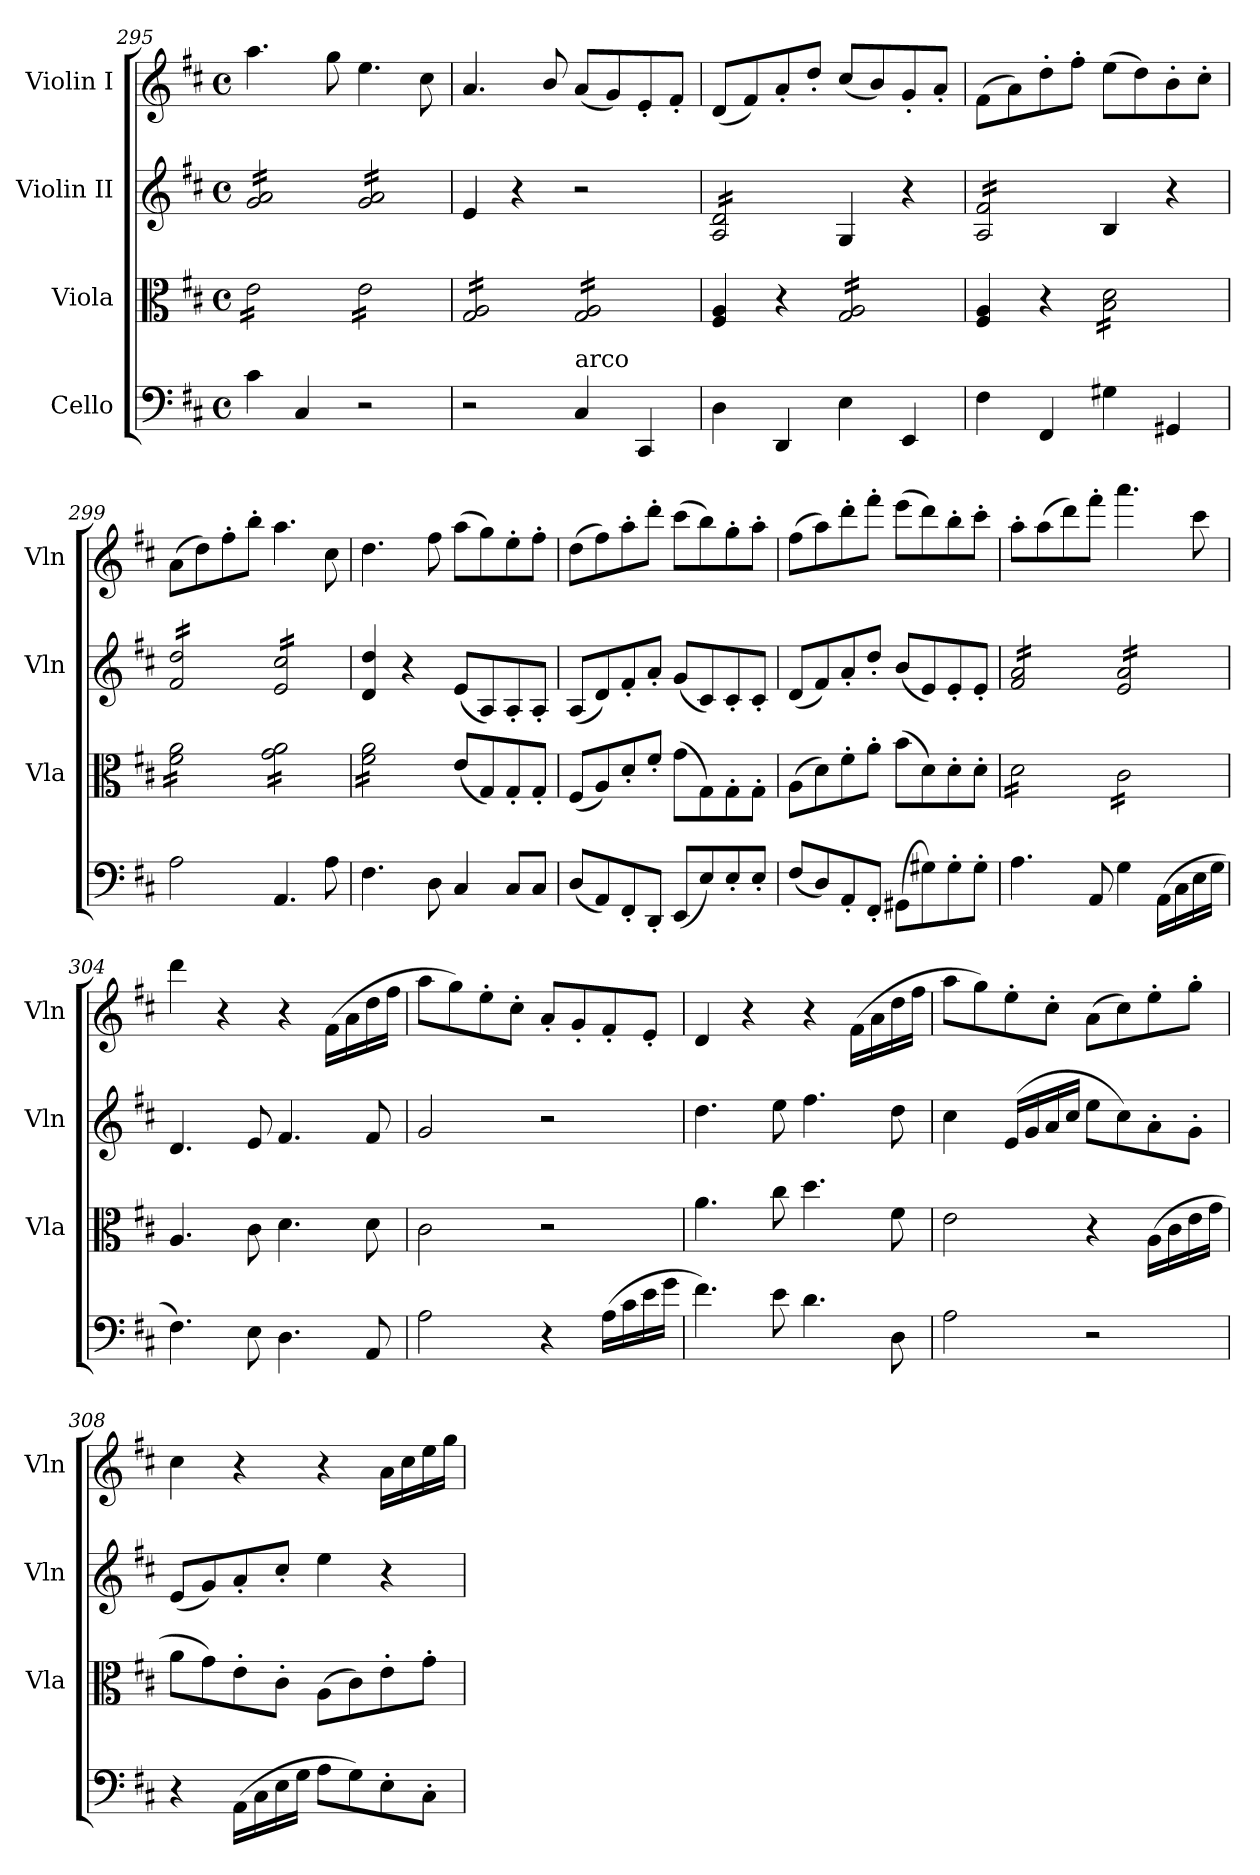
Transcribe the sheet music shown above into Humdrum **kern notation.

**kern	**kern	**kern	**kern
*part4	*part3	*part2	*part1
*staff4	*staff3	*staff2	*staff1
*I"Cello	*I"Viola	*I"Violin II	*I"Violin I
*	*I'Vla	*I'Vln	*I'Vln
*clefF4	*clefC3	*clefG2	*clefG2
*k[f#c#]	*k[f#c#]	*k[f#c#]	*k[f#c#]
*M4/4	*M4/4	*M4/4	*M4/4
*met(c)	*met(c)	*met(c)	*met(c)
=295	=295	=295	=295
*	*tremolo	*	*
*	*	*tremolo	*
4c#\	16e\LL	16g/ 16a/LL	4.aa\
.	16e\	16g/ 16a/	.
.	16e\	16g/ 16a/	.
.	16e\	16g/ 16a/	.
4C#/	16e\	16g/ 16a/	.
.	16e\	16g/ 16a/	.
.	16e\	16g/ 16a/	8gg\
.	16e\JJ	16g/ 16a/JJ	.
2r	16e\LL	16g/ 16a/LL	4.ee\
.	16e\	16g/ 16a/	.
.	16e\	16g/ 16a/	.
.	16e\	16g/ 16a/	.
.	16e\	16g/ 16a/	.
.	16e\	16g/ 16a/	.
.	16e\	16g/ 16a/	8cc#\
.	16e\JJ	16g/ 16a/JJ	.
*	*	*Xtremolo	*
=296	=296	=296	=296
2r	16G/ 16A/LL	4e/	4.a/
.	16G/ 16A/	.	.
.	16G/ 16A/	.	.
.	16G/ 16A/	.	.
.	16G/ 16A/	4r	.
.	16G/ 16A/	.	.
.	16G/ 16A/	.	8b/
.	16G/ 16A/JJ	.	.
!LO:TX:a:t=arco	!	!	!
4C#/	16G/ 16A/LL	2r	(<8a/L
.	16G/ 16A/	.	.
.	16G/ 16A/	.	8g/)
.	16G/ 16A/	.	.
4CC#/	16G/ 16A/	.	8e'/
.	16G/ 16A/	.	.
.	16G/ 16A/	.	8f#'/J
.	16G/ 16A/JJ	.	.
*	*Xtremolo	*	*
=297	=297	=297	=297
*	*	*tremolo	*
4D\	4F#/ 4A/	16A/ 16d/LL	(<8d/L
.	.	16A/ 16d/	.
.	.	16A/ 16d/	8f#/)
.	.	16A/ 16d/	.
4DD/	4r	16A/ 16d/	8a'/
.	.	16A/ 16d/	.
.	.	16A/ 16d/	8dd'/J
.	.	16A/ 16d/JJ	.
*	*	*Xtremolo	*
*	*tremolo	*	*
4E\	16G/ 16A/LL	4G/	(<8cc#/L
.	16G/ 16A/	.	.
.	16G/ 16A/	.	8b/)
.	16G/ 16A/	.	.
4EE/	16G/ 16A/	4r	8g'/
.	16G/ 16A/	.	.
.	16G/ 16A/	.	8a'/J
.	16G/ 16A/JJ	.	.
*	*Xtremolo	*	*
=298	=298	=298	=298
*	*	*tremolo	*
4F#\	4F#/ 4A/	16A/ 16f#/LL	(>8f#\L
.	.	16A/ 16f#/	.
.	.	16A/ 16f#/	8a\)
.	.	16A/ 16f#/	.
4FF#/	4r	16A/ 16f#/	8dd'\
.	.	16A/ 16f#/	.
.	.	16A/ 16f#/	8ff#'\J
.	.	16A/ 16f#/JJ	.
*	*	*Xtremolo	*
*	*tremolo	*	*
4G#X\	16B\ 16d\LL	4B/	(>8ee\L
.	16B\ 16d\	.	.
.	16B\ 16d\	.	8dd\)
.	16B\ 16d\	.	.
4GG#X/	16B\ 16d\	4r	8b'\
.	16B\ 16d\	.	.
.	16B\ 16d\	.	8cc#'\J
.	16B\ 16d\JJ	.	.
=299	=299	=299	=299
*	*	*tremolo	*
2A\	16f#\ 16a\LL	16f#/ 16dd/LL	(>8a\L
.	16f#\ 16a\	16f#/ 16dd/	.
.	16f#\ 16a\	16f#/ 16dd/	8dd\)
.	16f#\ 16a\	16f#/ 16dd/	.
.	16f#\ 16a\	16f#/ 16dd/	8ff#'\
.	16f#\ 16a\	16f#/ 16dd/	.
.	16f#\ 16a\	16f#/ 16dd/	8bb'\J
.	16f#\ 16a\JJ	16f#/ 16dd/JJ	.
4.AA/	16g\ 16a\LL	16e/ 16cc#/LL	4.aa\
.	16g\ 16a\	16e/ 16cc#/	.
.	16g\ 16a\	16e/ 16cc#/	.
.	16g\ 16a\	16e/ 16cc#/	.
.	16g\ 16a\	16e/ 16cc#/	.
.	16g\ 16a\	16e/ 16cc#/	.
8A\	16g\ 16a\	16e/ 16cc#/	8cc#\
.	16g\ 16a\JJ	16e/ 16cc#/JJ	.
*	*	*Xtremolo	*
=300	=300	=300	=300
4.F#\	16f#\ 16a\LL	4d/ 4dd/	4.dd\
.	16f#\ 16a\	.	.
.	16f#\ 16a\	.	.
.	16f#\ 16a\	.	.
.	16f#\ 16a\	4r	.
.	16f#\ 16a\	.	.
8D\	16f#\ 16a\	.	8ff#\
.	16f#\ 16a\JJ	.	.
*	*Xtremolo	*	*
4C#/	(<8e/L	(<8e/L	(>8aa\L
.	8G/)	8A/)	8gg\)
8C#/L	8G'/	8A'/	8ee'\
8C#/J	8G'/J	8A'/J	8ff#'\J
=301	=301	=301	=301
(<8D/L	(<8F#/L	(<8A/L	(>8dd\L
8AA/)	8A/)	8d/)	8ff#\)
8FF#'/	8d'/	8f#'/	8aa'\
8DD'/J	8f#'/J	8a'/J	8ddd'\J
(<8EE/L	(>8g\L	(<8g/L	(>8ccc#\L
8E/)	8G\)	8c#/)	8bb\)
8E'/	8G'\	8c#'/	8gg'\
8E'/J	8G'\J	8c#'/J	8aa'\J
!!LO:LB:g=z
=302	=302	=302	=302
(<8F#/L	(>8A\L	(<8d/L	(>8ff#\L
8D/)	8d\)	8f#/)	8aa\)
8AA'/	8f#'\	8a'/	8ddd'\
8FF#'/J	8a'\J	8dd'/J	8fff#'\J
(>8GG#X\L	(>8b\L	(<8b/L	(>8eee\L
8G#X\)	8d\)	8e/)	8ddd\)
8G#'\	8d'\	8e'/	8bb'\
8G#'\J	8d'\J	8e'/J	8ccc#'\J
=303	=303	=303	=303
*	*tremolo	*	*
*	*	*tremolo	*
4.A\	16d\LL	16f#/ 16a/LL	8aa'\L
.	16d\	16f#/ 16a/	.
.	16d\	16f#/ 16a/	(>8aa\
.	16d\	16f#/ 16a/	.
.	16d\	16f#/ 16a/	8ddd\)
.	16d\	16f#/ 16a/	.
8AA/	16d\	16f#/ 16a/	8fff#'\J
.	16d\JJ	16f#/ 16a/JJ	.
4G\	16c#\LL	16e/ 16a/LL	4.aaa\
.	16c#\	16e/ 16a/	.
.	16c#\	16e/ 16a/	.
.	16c#\	16e/ 16a/	.
(>16AA\LL	16c#\	16e/ 16a/	.
16C#\	16c#\	16e/ 16a/	.
16E\	16c#\	16e/ 16a/	8ccc#\
16G\JJ	16c#\JJ	16e/ 16a/JJ	.
*	*	*Xtremolo	*
*	*Xtremolo	*	*
=304	=304	=304	=304
4.F#\)	4.A/	4.d/	4ddd\
.	.	.	4r
8E\	8c#\	8e/	.
4.D\	4.d\	4.f#/	4r
.	.	.	(>16f#\LL
.	.	.	16a\
8AA/	8d\	8f#/	16dd\
.	.	.	16ff#\JJ
=305	=305	=305	=305
2A\	2c#\	2g/	8aa\L
.	.	.	8gg\)
.	.	.	8ee'\
.	.	.	8cc#'\J
4r	2r	2r	8a'/L
.	.	.	8g'/
(>16A\LL	.	.	8f#'/
16c#\	.	.	.
16e\	.	.	8e'/J
16g\JJ	.	.	.
=306	=306	=306	=306
4.f#\)	4.a\	4.dd\	4d/
.	.	.	4r
8e\	8cc#\	8ee\	.
4.d\	4.dd\	4.ff#\	4r
.	.	.	(>16f#\LL
.	.	.	16a\
8D\	8f#\	8dd\	16dd\
.	.	.	16ff#\JJ
=307	=307	=307	=307
2A\	2e\	4cc#\	8aa\L
.	.	.	8gg\)
.	.	(>16e/LL	8ee'\
.	.	16g/	.
.	.	16a/	8cc#'\J
.	.	16cc#/JJ	.
2r	4r	8ee\L	(>8a\L
.	.	8cc#\)	8cc#\)
.	(>16A\LL	8a'\	8ee'\
.	16c#\	.	.
.	16e\	8g'\J	8gg'\J
.	16g\JJ	.	.
=308	=308	=308	=308
4r	8a\L	(<8e/L	4cc#\
.	8g\)	8g/)	.
(>16AA\LL	8e'\	8a'/	4r
16C#\	.	.	.
16E\	8c#'\J	8cc#'/J	.
16G\JJ	.	.	.
8A\L	(>8A\L	4ee\	4r
8G\)	8c#\)	.	.
8E'\	8e'\	4r	16a\LL
.	.	.	16cc#\
8C#'\J	8g'\J	.	16ee\
.	.	.	16gg\JJ
=	=	=	=
*-	*-	*-	*-
